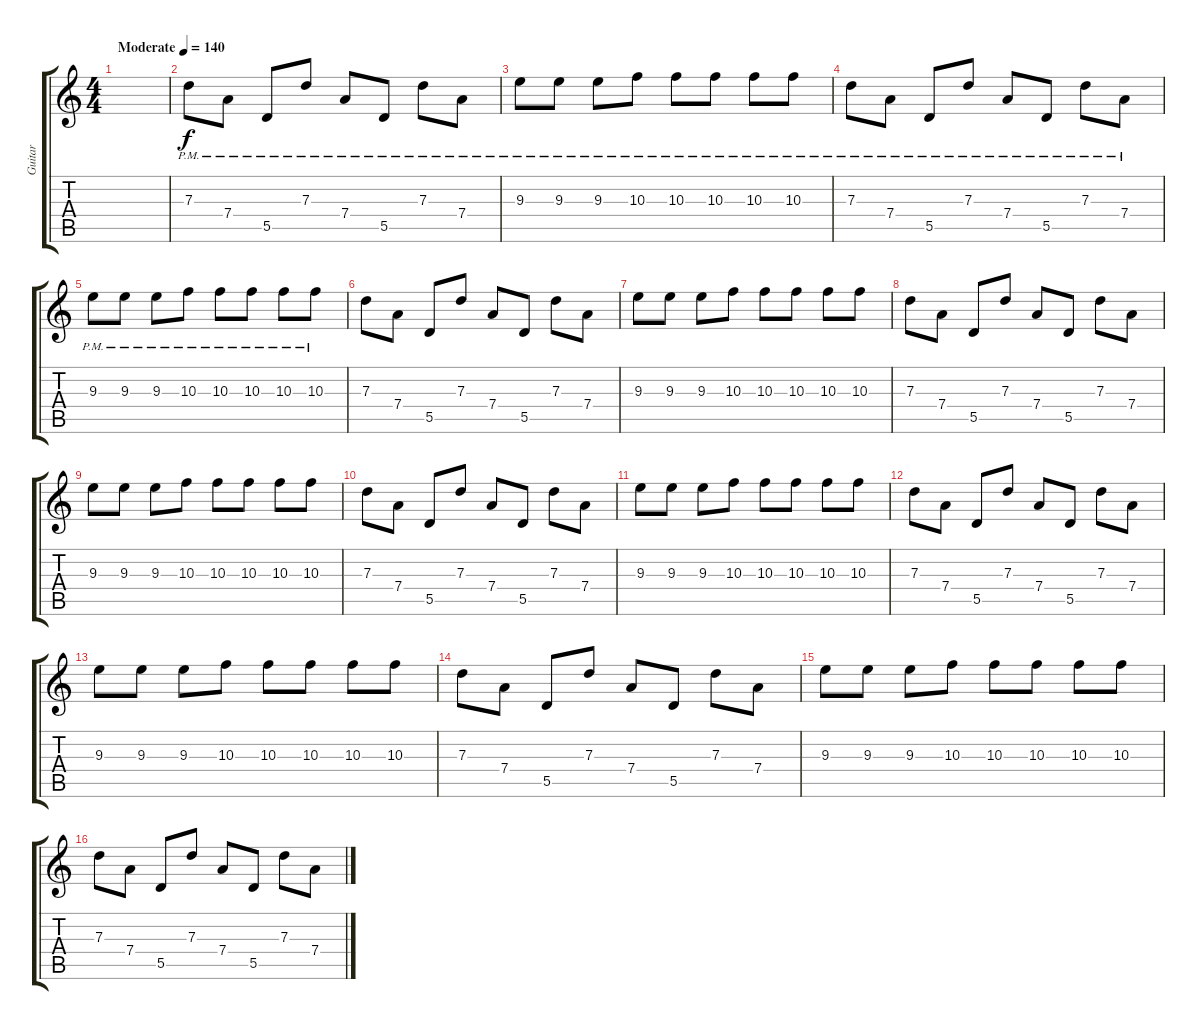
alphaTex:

\track ("Guitar" "Guitar") {instrument electricguitarclean}
\staff {score tabs}
\tuning (E4 B3 G3 D3 A2 D2) {hide}
\ts (4 4)
\tempo (140 "Moderate")
\clef g2
\ks c
|
7.3{pm}.8 7.4{pm}.8 5.5{pm}.8 7.3{pm}.8 7.4{pm}.8 5.5{pm}.8 7.3{pm}.8 7.4{pm}.8 |
9.3{pm}.8 9.3{pm}.8 9.3{pm}.8 10.3{pm}.8 10.3{pm}.8 10.3{pm}.8 10.3{pm}.8 10.3{pm}.8 |
7.3{pm}.8 7.4{pm}.8 5.5{pm}.8 7.3{pm}.8 7.4{pm}.8 5.5{pm}.8 7.3{pm}.8 7.4{pm}.8 |
9.3{pm}.8 9.3{pm}.8 9.3{pm}.8 10.3{pm}.8 10.3{pm}.8 10.3{pm}.8 10.3{pm}.8 10.3{pm}.8 |
7.3.8 7.4.8 5.5.8 7.3.8 7.4.8 5.5.8 7.3.8 7.4.8 |
9.3.8 9.3.8 9.3.8 10.3.8 10.3.8 10.3.8 10.3.8 10.3.8 |
7.3.8 7.4.8 5.5.8 7.3.8 7.4.8 5.5.8 7.3.8 7.4.8 |
9.3.8 9.3.8 9.3.8 10.3.8 10.3.8 10.3.8 10.3.8 10.3.8 |
7.3.8 7.4.8 5.5.8 7.3.8 7.4.8 5.5.8 7.3.8 7.4.8 |
9.3.8 9.3.8 9.3.8 10.3.8 10.3.8 10.3.8 10.3.8 10.3.8 |
7.3.8 7.4.8 5.5.8 7.3.8 7.4.8 5.5.8 7.3.8 7.4.8 |
9.3.8 9.3.8 9.3.8 10.3.8 10.3.8 10.3.8 10.3.8 10.3.8 |
7.3.8 7.4.8 5.5.8 7.3.8 7.4.8 5.5.8 7.3.8 7.4.8 |
9.3.8 9.3.8 9.3.8 10.3.8 10.3.8 10.3.8 10.3.8 10.3.8 |
7.3.8 7.4.8 5.5.8 7.3.8 7.4.8 5.5.8 7.3.8 7.4.8
